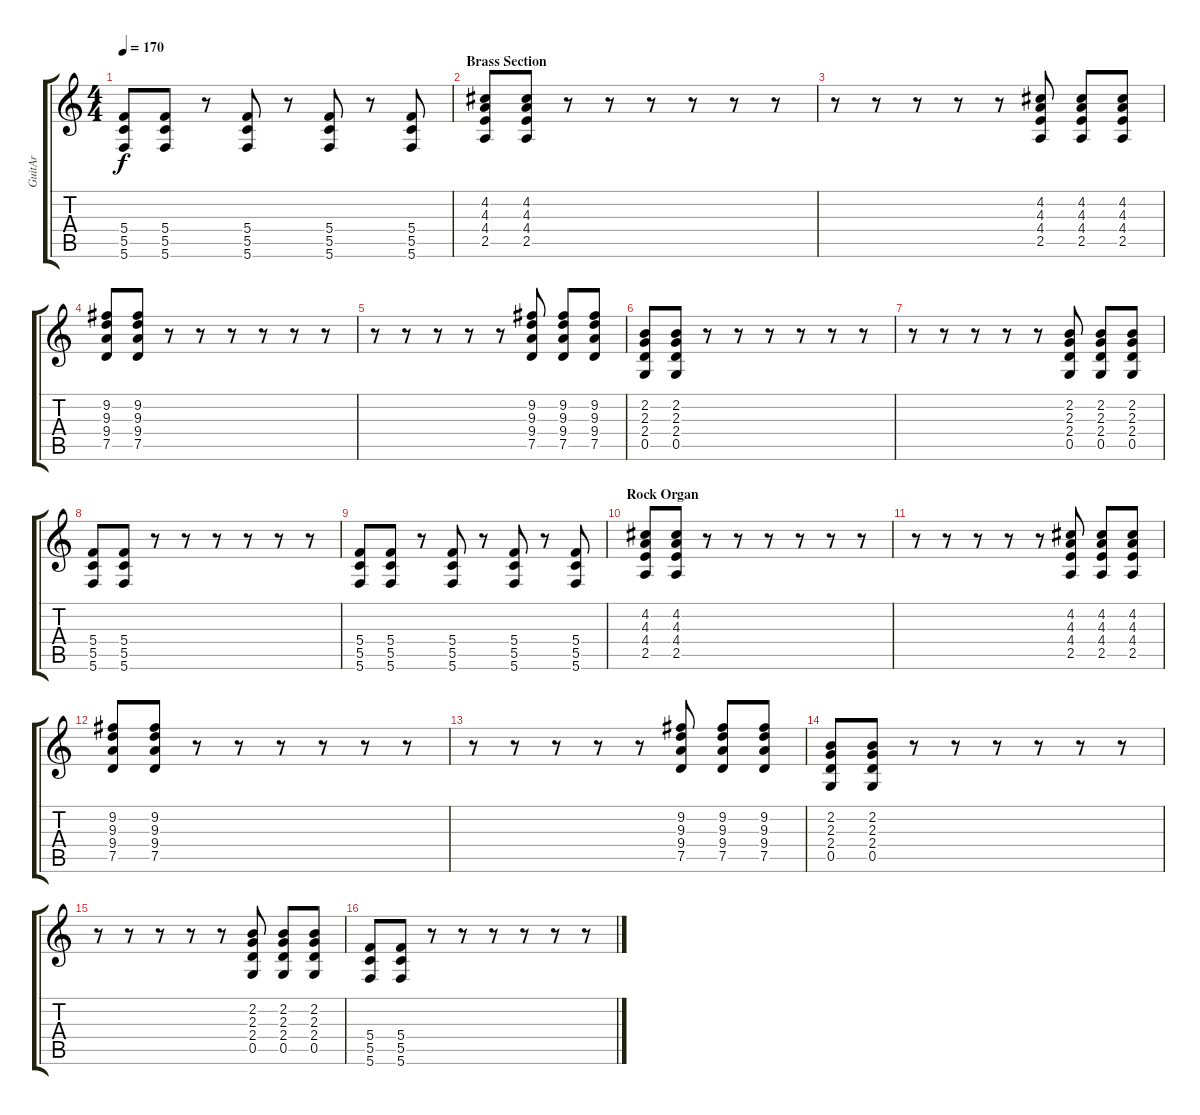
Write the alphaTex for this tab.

\track ("GuitAr" "GuitAr") {instrument overdrivenguitar}
\staff {score tabs}
\tuning (D4 A3 F3 C3 G2 C2) {hide}
\ts (4 4)
\tempo 170
\clef g2
\ks c
(5.4 5.5 5.6).8{dy f} (5.4 5.5 5.6).8 r.8 (5.4 5.5 5.6).8 r.8 (5.4 5.5 5.6).8 r.8 (5.4 5.5 5.6).8 |
\section ("" "Brass Section")
(4.2 4.3 4.4 2.5).8 (4.2 4.3 4.4 2.5).8 r.8 r.8 r.8 r.8 r.8 r.8 |
r.8 r.8 r.8 r.8 r.8 (4.2 4.3 4.4 2.5).8 (4.2 4.3 4.4 2.5).8 (4.2 4.3 4.4 2.5).8 |
(9.2 9.3 9.4 7.5).8 (9.2 9.3 9.4 7.5).8 r.8 r.8 r.8 r.8 r.8 r.8 |
r.8 r.8 r.8 r.8 r.8 (9.2 9.3 9.4 7.5).8 (9.2 9.3 9.4 7.5).8 (9.2 9.3 9.4 7.5).8 |
(2.2 2.3 2.4 0.5).8 (2.2 2.3 2.4 0.5).8 r.8 r.8 r.8 r.8 r.8 r.8 |
r.8 r.8 r.8 r.8 r.8 (2.2 2.3 2.4 0.5).8 (2.2 2.3 2.4 0.5).8 (2.2 2.3 2.4 0.5).8 |
(5.4 5.5 5.6).8 (5.4 5.5 5.6).8 r.8 r.8 r.8 r.8 r.8 r.8 |
(5.4 5.5 5.6).8 (5.4 5.5 5.6).8 r.8 (5.4 5.5 5.6).8 r.8 (5.4 5.5 5.6).8 r.8 (5.4 5.5 5.6).8 |
\section ("" "Rock Organ")
(4.2 4.3 4.4 2.5).8 (4.2 4.3 4.4 2.5).8 r.8 r.8 r.8 r.8 r.8 r.8 |
r.8 r.8 r.8 r.8 r.8 (4.2 4.3 4.4 2.5).8 (4.2 4.3 4.4 2.5).8 (4.2 4.3 4.4 2.5).8 |
(9.2 9.3 9.4 7.5).8 (9.2 9.3 9.4 7.5).8 r.8 r.8 r.8 r.8 r.8 r.8 |
r.8 r.8 r.8 r.8 r.8 (9.2 9.3 9.4 7.5).8 (9.2 9.3 9.4 7.5).8 (9.2 9.3 9.4 7.5).8 |
(2.2 2.3 2.4 0.5).8 (2.2 2.3 2.4 0.5).8 r.8 r.8 r.8 r.8 r.8 r.8 |
r.8 r.8 r.8 r.8 r.8 (2.2 2.3 2.4 0.5).8 (2.2 2.3 2.4 0.5).8 (2.2 2.3 2.4 0.5).8 |
(5.4 5.5 5.6).8 (5.4 5.5 5.6).8 r.8 r.8 r.8 r.8 r.8 r.8
